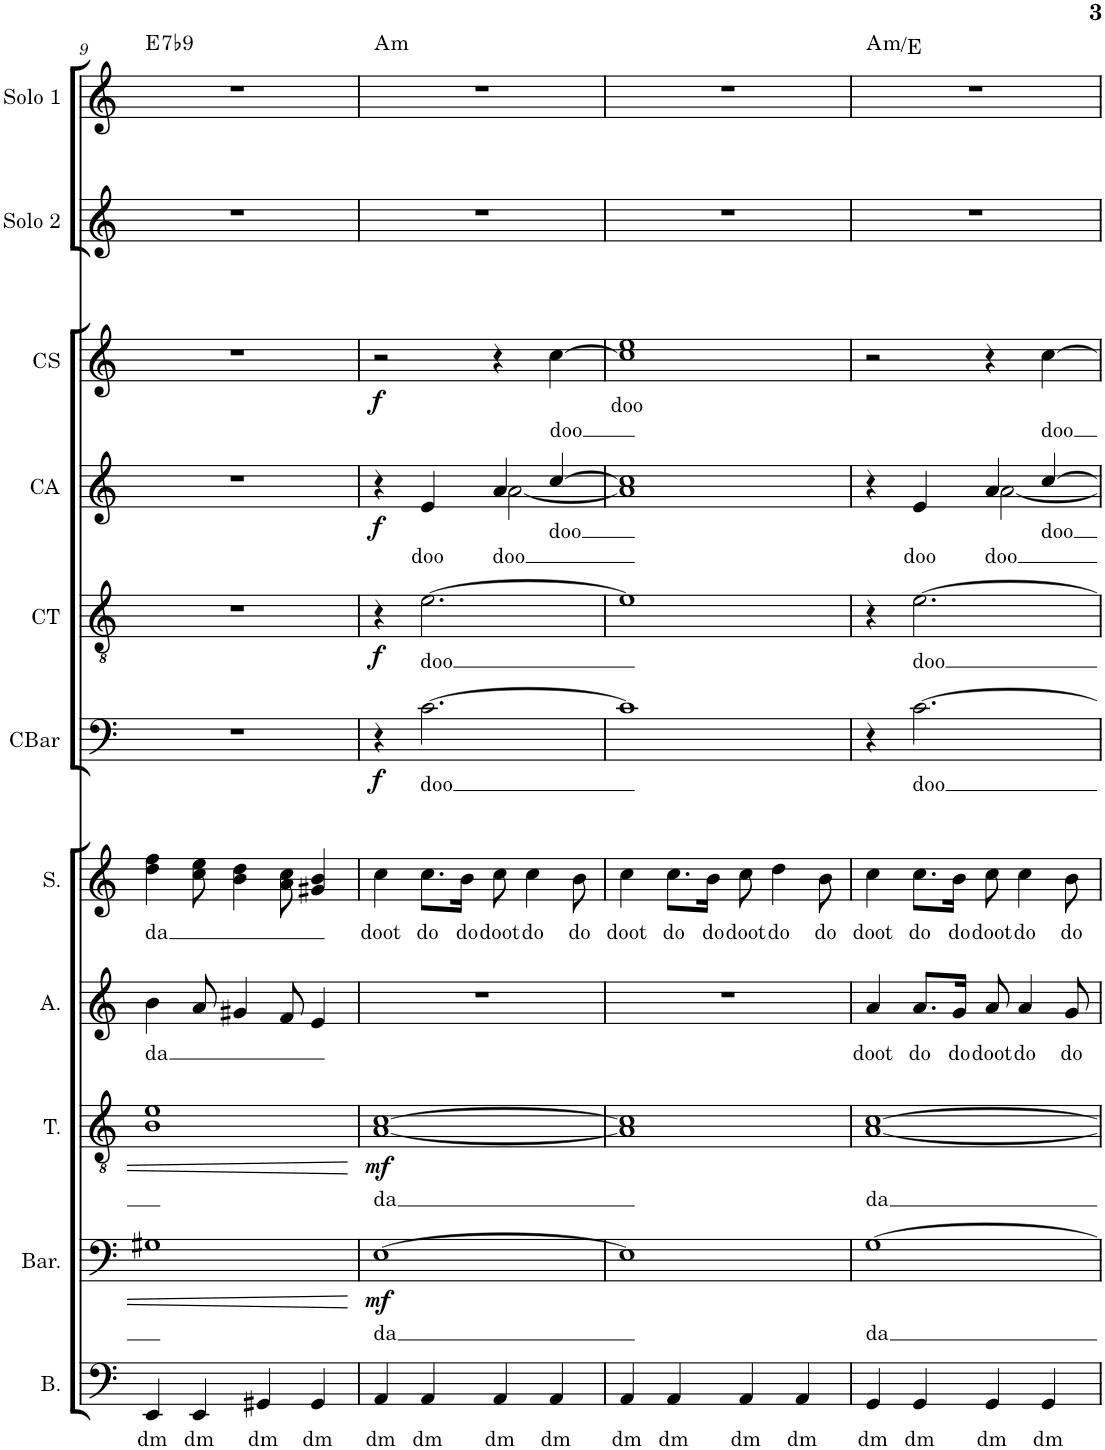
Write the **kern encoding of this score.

**kern	**text	**kern	**text	**dynam	**kern	**text	**dynam	**kern	**text	**kern	**text	**kern	**text	**dynam	**kern	**text	**dynam	**kern	**text	**text	**dynam	**kern	**text	**text	**dynam	**kern	**kern	**harte
*part11	*part11	*part10	*part10	*part10	*part9	*part9	*part9	*part8	*part8	*part7	*part7	*part6	*part6	*part6	*part5	*part5	*part5	*part4	*part4	*part4	*part4	*part3	*part3	*part3	*part3	*part2	*part1	*part1
*staff11	*staff11	*staff10	*staff10	*staff10	*staff9	*staff9	*staff9	*staff8	*staff8	*staff7	*staff7	*staff6	*staff6	*staff6	*staff5	*staff5	*staff5	*staff4	*staff4	*staff4	*staff4	*staff3	*staff3	*staff3	*staff3	*staff2	*staff1	*
*I"Bass	*	*I"Baritone	*	*	*I"Tenor	*	*	*I"Alto	*	*I"Soprano	*	*I"Choir Baritone	*	*	*I"Choir Tenor	*	*	*I"Choir Alto	*	*	*	*I"Choir Soprano	*	*	*	*I"Soloist 2	*I"Soloist 1	*
*I'B.	*	*I'Bar.	*	*	*I'T.	*	*	*I'A.	*	*I'S.	*	*I'CBar	*	*	*I'CT	*	*	*I'CA	*	*	*	*I'CS	*	*	*	*I'Solo 2	*I'Solo 1	*
!!LO:PB:g=z
*clefF4	*	*clefF4	*	*	*clefGv2	*	*	*clefG2	*	*clefG2	*	*clefF4	*	*	*clefGv2	*	*	*clefG2	*	*	*	*clefG2	*	*	*	*clefG2	*clefG2	*
*k[]	*	*k[]	*	*	*k[]	*	*	*k[]	*	*k[]	*	*k[]	*	*	*k[]	*	*	*k[]	*	*	*	*k[]	*	*	*	*k[]	*k[]	*
*M4/4	*	*M4/4	*	*	*M4/4	*	*	*M4/4	*	*M4/4	*	*M4/4	*	*	*M4/4	*	*	*M4/4	*	*	*	*M4/4	*	*	*	*M4/4	*M4/4	*
=9	=9	=9	=9	=9	=9	=9	=9	=9	=9	=9	=9	=9	=9	=9	=9	=9	=9	=9	=9	=9	=9	=9	=9	=9	=9	=9	=9	=9
!	!LO:LY:b	!	!	!	!	!	!	!	!LO:LY:b	!	!LO:LY:b	!	!	!	!	!	!	!	!	!	!	!	!	!	!	!	!	!LO:H:kt=7
4EE/	dm	1G#X	.	.	1B 1e	.	.	4b\	da	4dd\ 4ff\	da	1r	.	.	1r	.	.	1r	.	.	.	1r	.	.	.	1r	1r	E:7(b9)
!	!LO:LY:b	!	!	!	!	!	!	!	!	!	!	!	!	!	!	!	!	!	!	!	!	!	!	!	!	!	!	!
4EE/	dm	.	.	.	.	.	.	8a/	.	8cc\ 8ee\	.	.	.	.	.	.	.	.	.	.	.	.	.	.	.	.	.	.
.	.	.	.	.	.	.	.	4g#X/	.	4b\ 4dd\	.	.	.	.	.	.	.	.	.	.	.	.	.	.	.	.	.	.
!	!LO:LY:b	!	!	!	!	!	!	!	!	!	!	!	!	!	!	!	!	!	!	!	!	!	!	!	!	!	!	!
4GG#X/	dm	.	.	.	.	.	.	.	.	.	.	.	.	.	.	.	.	.	.	.	.	.	.	.	.	.	.	.
.	.	.	.	.	.	.	.	8f/	.	8a\ 8cc\	.	.	.	.	.	.	.	.	.	.	.	.	.	.	.	.	.	.
!	!LO:LY:b	!	!	!	!	!	!	!	!	!	!	!	!	!	!	!	!	!	!	!	!	!	!	!	!	!	!	!
4GG#/	dm	.	.	.	.	.	.	4e/	.	4g#X/ 4b/	.	.	.	.	.	.	.	.	.	.	.	.	.	.	.	.	.	.
=10	=10	=10	=10	=10	=10	=10	=10	=10	=10	=10	=10	=10	=10	=10	=10	=10	=10	=10	=10	=10	=10	=10	=10	=10	=10	=10	=10	=10
!	!LO:LY:b	!	!LO:LY:b	!LO:DY:b	!	!LO:LY:b	!LO:DY:b	!	!	!	!LO:LY:b	!	!	!LO:DY:b	!	!	!LO:DY:b	!	!	!	!LO:DY:b	!	!	!	!LO:DY:b	!	!	!LO:H:kt=m
*	*	*	*	*	*	*	*	*	*	*	*	*	*	*	*	*	*	*^	*	*	*	*	*	*	*	*	*	*
4AA/	dm	[1E	da	mf	[1A [1c	da	mf	1r	.	4cc\	doot	4r	.	f	4r	.	f	4r	2ryy	.	.	f	2r	.	.	f	1r	1r	A:min
!	!LO:LY:b	!	!	!	!	!	!	!	!	!	!LO:LY:b	!	!LO:LY:b	!	!	!LO:LY:b	!	!	!	!	!LO:LY:b	!	!	!	!	!	!	!	!
4AA/	dm	.	.	.	.	.	.	.	.	8.cc\L	do	[2.c\	doo	.	[2.e\	doo	.	4e/	.	.	doo	.	.	.	.	.	.	.	.
!	!	!	!	!	!	!	!	!	!	!	!LO:LY:b	!	!	!	!	!	!	!	!	!	!	!	!	!	!	!	!	!	!
.	.	.	.	.	.	.	.	.	.	16b\Jk	do	.	.	.	.	.	.	.	.	.	.	.	.	.	.	.	.	.	.
!	!LO:LY:b	!	!	!	!	!	!	!	!	!	!LO:LY:b	!	!	!	!	!	!	!	!	!	!LO:LY:b	!	!	!	!	!	!	!	!
4AA/	dm	.	.	.	.	.	.	.	.	8cc\	doot	.	.	.	.	.	.	4a/	[2a\	.	doo	.	4r	.	.	.	.	.	.
!	!	!	!	!	!	!	!	!	!	!	!LO:LY:b	!	!	!	!	!	!	!	!	!	!	!	!	!	!	!	!	!	!
.	.	.	.	.	.	.	.	.	.	4cc\	do	.	.	.	.	.	.	.	.	.	.	.	.	.	.	.	.	.	.
!	!LO:LY:b	!	!	!	!	!	!	!	!	!	!	!	!	!	!	!	!	!	!	!LO:LY:b	!	!	!	!	!LO:LY:b	!	!	!	!
4AA/	dm	.	.	.	.	.	.	.	.	.	.	.	.	.	.	.	.	[4cc/	.	doo	.	.	[4cc\	.	doo	.	.	.	.
!	!	!	!	!	!	!	!	!	!	!	!LO:LY:b	!	!	!	!	!	!	!	!	!	!	!	!	!	!	!	!	!	!
.	.	.	.	.	.	.	.	.	.	8b\	do	.	.	.	.	.	.	.	.	.	.	.	.	.	.	.	.	.	.
*	*	*	*	*	*	*	*	*	*	*	*	*	*	*	*	*	*	*v	*v	*	*	*	*	*	*	*	*	*	*
=11	=11	=11	=11	=11	=11	=11	=11	=11	=11	=11	=11	=11	=11	=11	=11	=11	=11	=11	=11	=11	=11	=11	=11	=11	=11	=11	=11	=11
!	!LO:LY:b	!	!	!	!	!	!	!	!	!	!LO:LY:b	!	!	!	!	!	!	!	!	!	!	!	!LO:LY:b	!	!	!	!	!
4AA/	dm	1E]	.	.	1A] 1c]	.	.	1r	.	4cc\	doot	1c]	.	.	1e]	.	.	1a] 1cc]	.	.	.	1cc] 1ee	doo	.	.	1r	1r	.
!	!LO:LY:b	!	!	!	!	!	!	!	!	!	!LO:LY:b	!	!	!	!	!	!	!	!	!	!	!	!	!	!	!	!	!
4AA/	dm	.	.	.	.	.	.	.	.	8.cc\L	do	.	.	.	.	.	.	.	.	.	.	.	.	.	.	.	.	.
!	!	!	!	!	!	!	!	!	!	!	!LO:LY:b	!	!	!	!	!	!	!	!	!	!	!	!	!	!	!	!	!
.	.	.	.	.	.	.	.	.	.	16b\Jk	do	.	.	.	.	.	.	.	.	.	.	.	.	.	.	.	.	.
!	!LO:LY:b	!	!	!	!	!	!	!	!	!	!LO:LY:b	!	!	!	!	!	!	!	!	!	!	!	!	!	!	!	!	!
4AA/	dm	.	.	.	.	.	.	.	.	8cc\	doot	.	.	.	.	.	.	.	.	.	.	.	.	.	.	.	.	.
!	!	!	!	!	!	!	!	!	!	!	!LO:LY:b	!	!	!	!	!	!	!	!	!	!	!	!	!	!	!	!	!
.	.	.	.	.	.	.	.	.	.	4dd\	do	.	.	.	.	.	.	.	.	.	.	.	.	.	.	.	.	.
!	!LO:LY:b	!	!	!	!	!	!	!	!	!	!	!	!	!	!	!	!	!	!	!	!	!	!	!	!	!	!	!
4AA/	dm	.	.	.	.	.	.	.	.	.	.	.	.	.	.	.	.	.	.	.	.	.	.	.	.	.	.	.
!	!	!	!	!	!	!	!	!	!	!	!LO:LY:b	!	!	!	!	!	!	!	!	!	!	!	!	!	!	!	!	!
.	.	.	.	.	.	.	.	.	.	8b\	do	.	.	.	.	.	.	.	.	.	.	.	.	.	.	.	.	.
=12	=12	=12	=12	=12	=12	=12	=12	=12	=12	=12	=12	=12	=12	=12	=12	=12	=12	=12	=12	=12	=12	=12	=12	=12	=12	=12	=12	=12
!	!LO:LY:b	!	!LO:LY:b	!	!	!LO:LY:b	!	!	!LO:LY:b	!	!LO:LY:b	!	!	!	!	!	!	!	!	!	!	!	!	!	!	!	!	!LO:H:kt=m
*	*	*	*	*	*	*	*	*	*	*	*	*	*	*	*	*	*	*^	*	*	*	*	*	*	*	*	*	*
4GG/	dm	[1G	da	.	[1A [1c	da	.	4a/	doot	4cc\	doot	4r	.	.	4r	.	.	4r	2ryy	.	.	.	2r	.	.	.	1r	1r	A:min/5
!	!LO:LY:b	!	!	!	!	!	!	!	!LO:LY:b	!	!LO:LY:b	!	!LO:LY:b	!	!	!LO:LY:b	!	!	!	!	!LO:LY:b	!	!	!	!	!	!	!	!
4GG/	dm	.	.	.	.	.	.	8.a/L	do	8.cc\L	do	[2.c\	doo	.	[2.e\	doo	.	4e/	.	.	doo	.	.	.	.	.	.	.	.
!	!	!	!	!	!	!	!	!	!LO:LY:b	!	!LO:LY:b	!	!	!	!	!	!	!	!	!	!	!	!	!	!	!	!	!	!
.	.	.	.	.	.	.	.	16g/Jk	do	16b\Jk	do	.	.	.	.	.	.	.	.	.	.	.	.	.	.	.	.	.	.
!	!LO:LY:b	!	!	!	!	!	!	!	!LO:LY:b	!	!LO:LY:b	!	!	!	!	!	!	!	!	!	!LO:LY:b	!	!	!	!	!	!	!	!
4GG/	dm	.	.	.	.	.	.	8a/	doot	8cc\	doot	.	.	.	.	.	.	4a/	[2a\	.	doo	.	4r	.	.	.	.	.	.
!	!	!	!	!	!	!	!	!	!LO:LY:b	!	!LO:LY:b	!	!	!	!	!	!	!	!	!	!	!	!	!	!	!	!	!	!
.	.	.	.	.	.	.	.	4a/	do	4cc\	do	.	.	.	.	.	.	.	.	.	.	.	.	.	.	.	.	.	.
!	!LO:LY:b	!	!	!	!	!	!	!	!	!	!	!	!	!	!	!	!	!	!	!LO:LY:b	!	!	!	!	!LO:LY:b	!	!	!	!
4GG/	dm	.	.	.	.	.	.	.	.	.	.	.	.	.	.	.	.	[4cc/	.	doo	.	.	[4cc\	.	doo	.	.	.	.
!	!	!	!	!	!	!	!	!	!LO:LY:b	!	!LO:LY:b	!	!	!	!	!	!	!	!	!	!	!	!	!	!	!	!	!	!
.	.	.	.	.	.	.	.	8g/	do	8b\	do	.	.	.	.	.	.	.	.	.	.	.	.	.	.	.	.	.	.
*	*	*	*	*	*	*	*	*	*	*	*	*	*	*	*	*	*	*v	*v	*	*	*	*	*	*	*	*	*	*
=	=	=	=	=	=	=	=	=	=	=	=	=	=	=	=	=	=	=	=	=	=	=	=	=	=	=	=	=
*-	*-	*-	*-	*-	*-	*-	*-	*-	*-	*-	*-	*-	*-	*-	*-	*-	*-	*-	*-	*-	*-	*-	*-	*-	*-	*-	*-	*-
